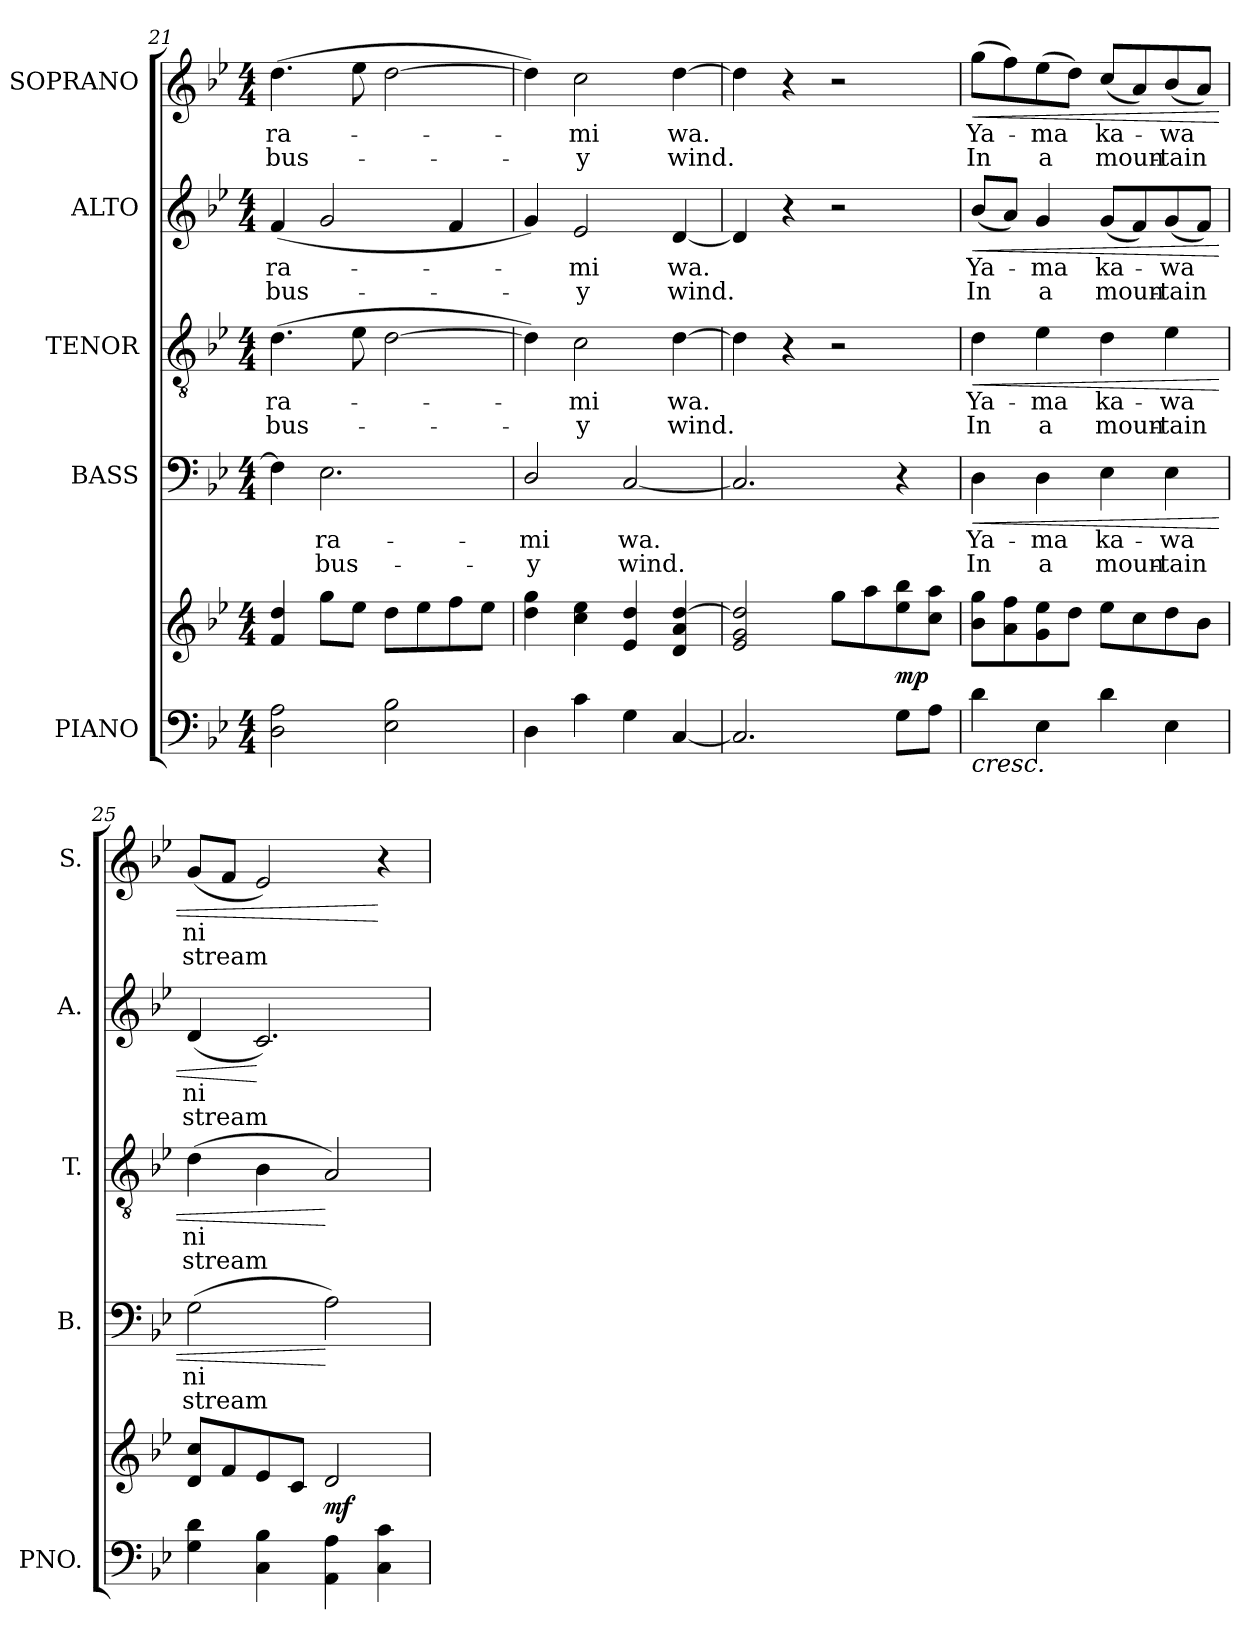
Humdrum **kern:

**kern	**kern	**dynam	**kern	**text	**text	**dynam	**kern	**text	**text	**dynam	**kern	**text	**text	**dynam	**kern	**text	**text	**dynam
*part5	*part5	*part5	*part4	*part4	*part4	*part4	*part3	*part3	*part3	*part3	*part2	*part2	*part2	*part2	*part1	*part1	*part1	*part1
*staff6	*staff5	*staff5/6	*staff4	*staff4	*staff4	*staff4	*staff3	*staff3	*staff3	*staff3	*staff2	*staff2	*staff2	*staff2	*staff1	*staff1	*staff1	*staff1
*I"PIANO	*	*	*I"BASS	*	*	*	*I"TENOR	*	*	*	*I"ALTO	*	*	*	*I"SOPRANO	*	*	*
*I'PNO.	*	*	*I'B.	*	*	*	*I'T.	*	*	*	*I'A.	*	*	*	*I'S.	*	*	*
*clefF4	*clefG2	*	*clefF4	*	*	*	*clefGv2	*	*	*	*clefG2	*	*	*	*clefG2	*	*	*
*	*	*	*	*	*	*	*ITrd7c12	*	*	*	*	*	*	*	*	*	*	*
*k[b-e-]	*k[b-e-]	*	*k[b-e-]	*	*	*	*k[b-e-]	*	*	*	*k[b-e-]	*	*	*	*k[b-e-]	*	*	*
*g:	*g:	*	*g:	*	*	*	*g:	*	*	*	*g:	*	*	*	*g:	*	*	*
*M4/4	*M4/4	*	*M4/4	*	*	*	*M4/4	*	*	*	*M4/4	*	*	*	*M4/4	*	*	*
=21	=21	=21	=21	=21	=21	=21	=21	=21	=21	=21	=21	=21	=21	=21	=21	=21	=21	=21
!	!	!	!	!	!	!	!	!LO:LY:b:color=#000000	!LO:LY:b:color=#000000	!	!	!	!	!	!	!	!	!
!	!	!	!	!	!	!	!	!	!	!	!	!LO:LY:b:color=#000000	!LO:LY:b:color=#000000	!	!	!	!	!
!	!	!	!	!	!	!	!	!	!	!	!	!	!	!	!	!LO:LY:b:color=#000000	!LO:LY:b:color=#000000	!
2Di\ 2Ai	4fi/ 4ddi	.	4Fi\]	.	.	.	(4.Di\	-ra-	bus-	.	(4fi/	-ra-	bus-	.	(4.ddi\	-ra-	bus-	.
!	!	!	!	!LO:LY:b:color=#000000	!LO:LY:b:color=#000000	!	!	!	!	!	!	!	!	!	!	!	!	!
.	8ggi\L	.	2.E-i\	-ra-	bus-	.	.	.	.	.	2gi/	.	.	.	.	.	.	.
.	8ee-i\J	.	.	.	.	.	8E-i\	.	.	.	.	.	.	.	8ee-i\	.	.	.
2E-i\ 2B-i	8ddi\L	.	.	.	.	.	[2Di\	.	.	.	.	.	.	.	[2ddi\	.	.	.
.	8ee-i\	.	.	.	.	.	.	.	.	.	.	.	.	.	.	.	.	.
.	8ffi\	.	.	.	.	.	.	.	.	.	4fi/	.	.	.	.	.	.	.
.	8ee-i\J	.	.	.	.	.	.	.	.	.	.	.	.	.	.	.	.	.
=22	=22	=22	=22	=22	=22	=22	=22	=22	=22	=22	=22	=22	=22	=22	=22	=22	=22	=22
!	!	!	!	!LO:LY:b:color=#000000	!LO:LY:b:color=#000000	!	!	!	!	!	!	!	!	!	!	!	!	!
4Di\	4ddi\ 4ggi	.	2Di/	-mi	-y	.	4Di\])	.	.	.	4gi/)	.	.	.	4ddi\])	.	.	.
!	!	!	!	!	!	!	!	!LO:LY:b:color=#000000	!LO:LY:b:color=#000000	!	!	!	!	!	!	!	!	!
!	!	!	!	!	!	!	!	!	!	!	!	!LO:LY:b:color=#000000	!LO:LY:b:color=#000000	!	!	!	!	!
!	!	!	!	!	!	!	!	!	!	!	!	!	!	!	!	!LO:LY:b:color=#000000	!LO:LY:b:color=#000000	!
4ci\	4cci\ 4ee-i	.	.	.	.	.	2Ci\	-mi	-y	.	2e-i/	-mi	-y	.	2cci\	-mi	-y	.
!	!	!	!	!LO:LY:b:color=#000000	!LO:LY:b:color=#000000	!	!	!	!	!	!	!	!	!	!	!	!	!
4Gi\	4e-i/ 4ddi	.	[2Ci/	wa.	wind.	.	.	.	.	.	.	.	.	.	.	.	.	.
!	!	!	!	!	!	!	!	!LO:LY:b:color=#000000	!LO:LY:b:color=#000000	!	!	!	!	!	!	!	!	!
!	!	!	!	!	!	!	!	!	!	!	!	!LO:LY:b:color=#000000	!LO:LY:b:color=#000000	!	!	!	!	!
!	!	!	!	!	!	!	!	!	!	!	!	!	!	!	!	!LO:LY:b:color=#000000	!LO:LY:b:color=#000000	!
[4Ci/	4di/ 4ai [4ddi	.	.	.	.	.	[4Di\	wa.	wind.	.	[4di/	wa.	wind.	.	[4ddi\	wa.	wind.	.
=23	=23	=23	=23	=23	=23	=23	=23	=23	=23	=23	=23	=23	=23	=23	=23	=23	=23	=23
2.Ci/]	2e-i/ 2gi 2ddi]	.	2.Ci/]	.	.	.	4Di\]	.	.	.	4di/]	.	.	.	4ddi\]	.	.	.
.	.	.	.	.	.	.	4r	.	.	.	4r	.	.	.	4r	.	.	.
.	8ggi\L	.	.	.	.	.	2r	.	.	.	2r	.	.	.	2r	.	.	.
.	8aai\	.	.	.	.	.	.	.	.	.	.	.	.	.	.	.	.	.
8Gi\L	8ee-i\ 8bb-i	mp	4r	.	.	.	.	.	.	.	.	.	.	.	.	.	.	.
8Ai\J	8cci\ 8aaiJ	.	.	.	.	.	.	.	.	.	.	.	.	.	.	.	.	.
!!LO:LB:g=z
=24	=24	=24	=24	=24	=24	=24	=24	=24	=24	=24	=24	=24	=24	=24	=24	=24	=24	=24
!	!	!LO:HP:b=2	!	!	!	!	!	!	!	!	!	!	!	!	!	!	!	!
!	!	!	!	!LO:LY:b:color=#000000	!LO:LY:b:color=#000000	!LO:HP:b	!	!	!	!	!	!	!	!	!	!	!	!
!	!	!	!	!	!	!	!	!LO:LY:b:color=#000000	!LO:LY:b:color=#000000	!LO:HP:b	!	!	!	!	!	!	!	!
!	!	!	!	!	!	!	!	!	!	!	!	!LO:LY:b:color=#000000	!LO:LY:b:color=#000000	!LO:HP:b	!	!	!	!
!	!	!	!	!	!	!	!	!	!	!	!	!	!	!	!	!LO:LY:b:color=#000000	!LO:LY:b:color=#000000	!LO:HP:b
4di\	8b-i\ 8ggiL	<	4Di\	Ya-	In	<	4Di\	Ya-	In	<	(8b-i/L	Ya-	In	<	(8ggi\L	Ya-	In	<
.	8ai\ 8ffi	.	.	.	.	.	.	.	.	.	8ai/J)	.	.	.	8ffi\)	.	.	.
!	!	!	!	!LO:LY:b:color=#000000	!LO:LY:b:color=#000000	!	!	!	!	!	!	!	!	!	!	!	!	!
!	!	!	!	!	!	!	!	!LO:LY:b:color=#000000	!LO:LY:b:color=#000000	!	!	!	!	!	!	!	!	!
!	!	!	!	!	!	!	!	!	!	!	!	!LO:LY:b:color=#000000	!LO:LY:b:color=#000000	!	!	!	!	!
!	!	!	!	!	!	!	!	!	!	!	!	!	!	!	!	!LO:LY:b:color=#000000	!LO:LY:b:color=#000000	!
4E-i\	8gi\ 8ee-i	.	4Di\	-ma	a	.	4E-i\	-ma	a	.	4gi/	-ma	a	.	(8ee-i\	-ma	a	.
.	8ddi\J	.	.	.	.	.	.	.	.	.	.	.	.	.	8ddi\J)	.	.	.
!	!	!	!	!LO:LY:b:color=#000000	!LO:LY:b:color=#000000	!	!	!	!	!	!	!	!	!	!	!	!	!
!	!	!	!	!	!	!	!	!LO:LY:b:color=#000000	!LO:LY:b:color=#000000	!	!	!	!	!	!	!	!	!
!	!	!	!	!	!	!	!	!	!	!	!	!LO:LY:b:color=#000000	!LO:LY:b:color=#000000	!	!	!	!	!
!	!	!	!	!	!	!	!	!	!	!	!	!	!	!	!	!LO:LY:b:color=#000000	!LO:LY:b:color=#000000	!
4di\	8ee-i\L	.	4E-i\	ka-	moun-	.	4Di\	ka-	moun-	.	(8gi/L	ka-	moun-	.	(8cci/L	ka-	moun-	.
.	8cci\	.	.	.	.	.	.	.	.	.	8fi/)	.	.	.	8ai/)	.	.	.
!	!	!	!	!LO:LY:b:color=#000000	!LO:LY:b:color=#000000	!	!	!	!	!	!	!	!	!	!	!	!	!
!	!	!	!	!	!	!	!	!LO:LY:b:color=#000000	!LO:LY:b:color=#000000	!	!	!	!	!	!	!	!	!
!	!	!	!	!	!	!	!	!	!	!	!	!LO:LY:b:color=#000000	!LO:LY:b:color=#000000	!	!	!	!	!
!	!	!	!	!	!	!	!	!	!	!	!	!	!	!	!	!LO:LY:b:color=#000000	!LO:LY:b:color=#000000	!
4E-i\	8ddi\	.	4E-i\	-wa	-tain	.	4E-i\	-wa	-tain	.	(8gi/	-wa	-tain	.	(8b-i/	-wa	-tain	.
.	8b-i\J	.	.	.	.	.	.	.	.	.	8fi/J)	.	.	.	8ai/J)	.	.	.
=25	=25	=25	=25	=25	=25	=25	=25	=25	=25	=25	=25	=25	=25	=25	=25	=25	=25	=25
!	!	!	!	!LO:LY:b:color=#000000	!LO:LY:b:color=#000000	!	!	!	!	!	!	!	!	!	!	!	!	!
!	!	!	!	!	!	!	!	!LO:LY:b:color=#000000	!LO:LY:b:color=#000000	!	!	!	!	!	!	!	!	!
!	!	!	!	!	!	!	!	!	!	!	!	!LO:LY:b:color=#000000	!LO:LY:b:color=#000000	!	!	!	!	!
!	!	!	!	!	!	!	!	!	!	!	!	!	!	!	!	!LO:LY:b:color=#000000	!LO:LY:b:color=#000000	!
4Gi\ 4di	8di/ 8cciL	.	(2Gi\	ni	stream	.	(4Di\	ni	stream	.	(4di/	ni	stream	.	(8gi/L	ni	stream	.
.	8fi/	.	.	.	.	.	.	.	.	.	.	.	.	.	8fi/J	.	.	.
4Ci\ 4B-i	8e-i/	.	.	.	.	.	4BB-i\	.	.	.	2.ci/)	.	.	[	2e-i/)	.	.	.
.	8ci/J	.	.	.	.	.	.	.	.	.	.	.	.	.	.	.	.	.
4AAi\ 4Ai	2di/	mf	2Ai\)	.	.	[	2AAi/)	.	.	[	.	.	.	.	.	.	.	.
4Ci\ 4ci	.	.	.	.	.	.	.	.	.	.	.	.	.	.	4r	.	.	[
.	.	[	.	.	.	.	.	.	.	.	.	.	.	.	.	.	.	.
=	=	=	=	=	=	=	=	=	=	=	=	=	=	=	=	=	=	=
*-	*-	*-	*-	*-	*-	*-	*-	*-	*-	*-	*-	*-	*-	*-	*-	*-	*-	*-
